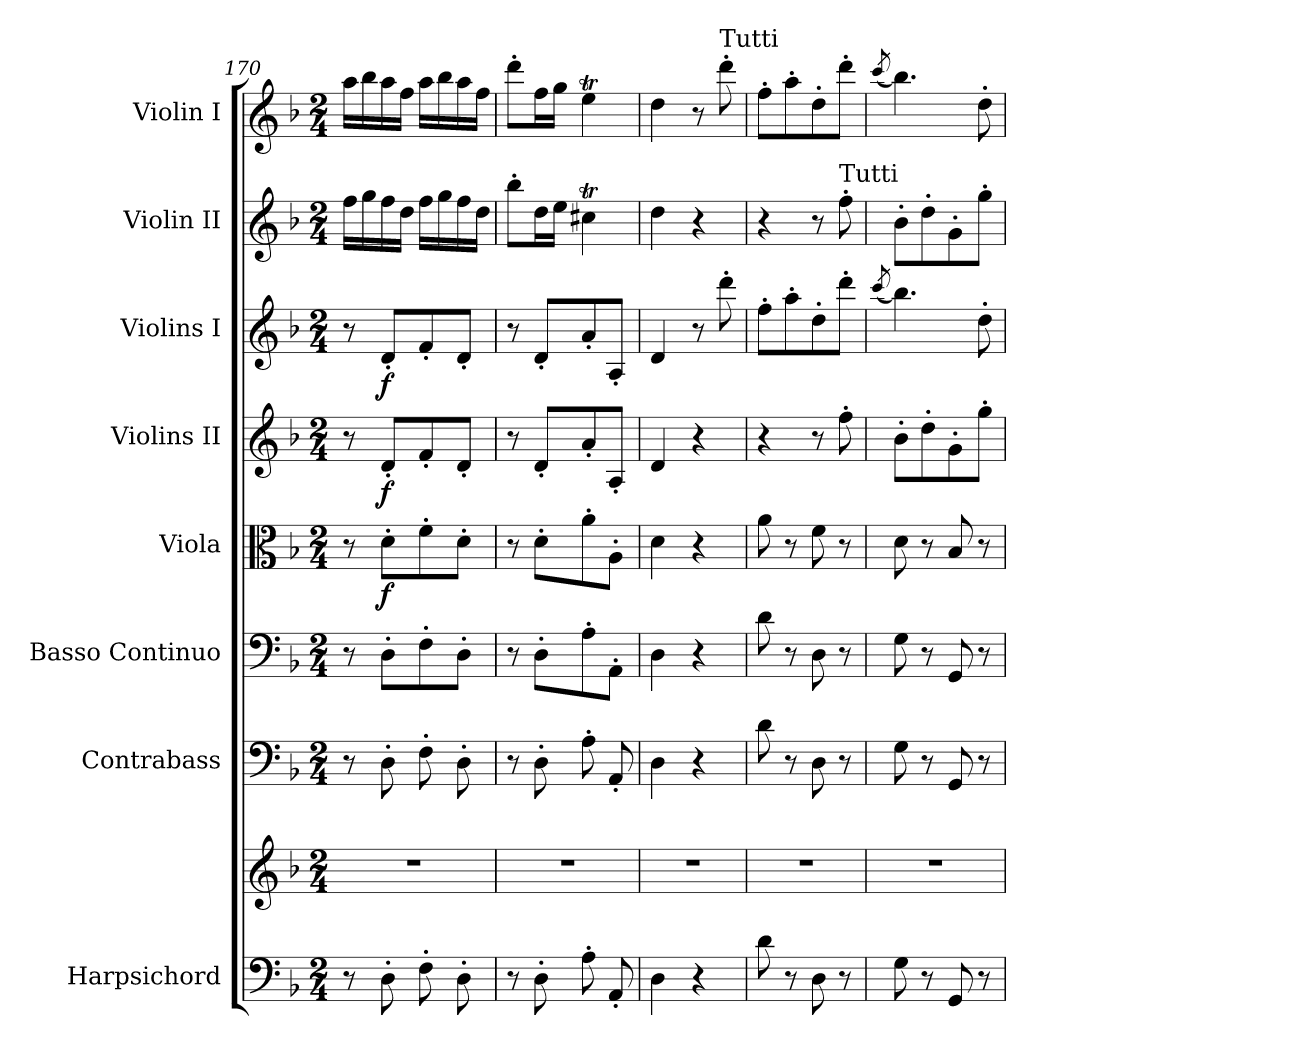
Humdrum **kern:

**kern	**kern	**kern	**kern	**kern	**dynam	**kern	**dynam	**kern	**dynam	**kern	**kern
*part8	*part8	*part7	*part6	*part5	*part5	*part4	*part4	*part3	*part3	*part2	*part1
*staff9	*staff8	*staff7	*staff6	*staff5	*staff5	*staff4	*staff4	*staff3	*staff3	*staff2	*staff1
*I"Harpsichord	*	*I"Contrabass	*I"Basso Continuo	*I"Viola	*	*I"Violins II	*	*I"Violins I	*	*I"Violin II	*I"Violin I
*I'Hch.	*	*I'Cb.	*I'B.C.	*I'Vla.	*	*I'Vlns. II	*	*I'Vlns. I	*	*I'Vln. II	*I'Vln. I
*clefF4	*clefG2	*clefF4	*clefF4	*clefC3	*	*clefG2	*	*clefG2	*	*clefG2	*clefG2
*	*	*ITrd7c12	*	*	*	*	*	*	*	*	*
*k[b-]	*k[b-]	*k[b-]	*k[b-]	*k[b-]	*	*k[b-]	*	*k[b-]	*	*k[b-]	*k[b-]
*M2/4	*M2/4	*M2/4	*M2/4	*M2/4	*	*M2/4	*	*M2/4	*	*M2/4	*M2/4
=170	=170	=170	=170	=170	=170	=170	=170	=170	=170	=170	=170
8r	2r	8r	8r	8r	.	8r	.	8r	.	16ff\LL	16aa\LL
.	.	.	.	.	.	.	.	.	.	16gg\	16bb-\
!	!	!	!	!	!LO:DY:b	!	!LO:DY:b	!	!LO:DY:b	!	!
8D'\	.	8DD'\	8D'\L	8d'\L	f	8d'/L	f	8d'/L	f	16ff\	16aa\
.	.	.	.	.	.	.	.	.	.	16dd\JJ	16ff\JJ
8F'\	.	8FF'\	8F'\	8f'\	.	8f'/	.	8f'/	.	16ff\LL	16aa\LL
.	.	.	.	.	.	.	.	.	.	16gg\	16bb-\
8D'\	.	8DD'\	8D'\J	8d'\J	.	8d'/J	.	8d'/J	.	16ff\	16aa\
.	.	.	.	.	.	.	.	.	.	16dd\JJ	16ff\JJ
=171	=171	=171	=171	=171	=171	=171	=171	=171	=171	=171	=171
8r	2r	8r	8r	8r	.	8r	.	8r	.	8bb-'\L	8ddd'\L
8D'\	.	8DD'\	8D'\L	8d'\L	.	8d'/L	.	8d'/L	.	16dd\L	16ff\L
.	.	.	.	.	.	.	.	.	.	16ee\JJ	16gg\JJ
8A'\	.	8AA'\	8A'\	8a'\	.	8a'/	.	8a'/	.	4cc#Xt\	4eet\
8AA'/	.	8AAA'/	8AA'\J	8A'\J	.	8A'/J	.	8A'/J	.	.	.
=172	=172	=172	=172	=172	=172	=172	=172	=172	=172	=172	=172
4D\	2r	4DD\	4D\	4d\	.	4d/	.	4d/	.	4dd\	4dd\
4r	.	4r	4r	4r	.	4r	.	8r	.	4r	8r
!	!	!	!	!	!	!	!	!	!	!	!LO:TX:a:t=Tutti
.	.	.	.	.	.	.	.	8ddd'\	.	.	8ddd'\
=173	=173	=173	=173	=173	=173	=173	=173	=173	=173	=173	=173
8d\	2r	8D\	8d\	8a\	.	4r	.	8ff'\L	.	4r	8ff'\L
8r	.	8r	8r	8r	.	.	.	8aa'\	.	.	8aa'\
8D\	.	8DD\	8D\	8f\	.	8r	.	8dd'\	.	8r	8dd'\
!	!	!	!	!	!	!	!	!	!	!LO:TX:a:t=Tutti	!
8r	.	8r	8r	8r	.	8ff'\	.	8ddd'\J	.	8ff'\	8ddd'\J
=174	=174	=174	=174	=174	=174	=174	=174	=174	=174	=174	=174
.	.	.	.	.	.	.	.	(<8qccc/	.	.	(<8qccc/
8G\	2r	8GG\	8G\	8d\	.	8b-'\L	.	4.bb-\)	.	8b-'\L	4.bb-\)
8r	.	8r	8r	8r	.	8dd'\	.	.	.	8dd'\	.
8GG/	.	8GGG/	8GG/	8B-/	.	8g'\	.	.	.	8g'\	.
8r	.	8r	8r	8r	.	8gg'\J	.	8dd'\	.	8gg'\J	8dd'\
=	=	=	=	=	=	=	=	=	=	=	=
*-	*-	*-	*-	*-	*-	*-	*-	*-	*-	*-	*-
